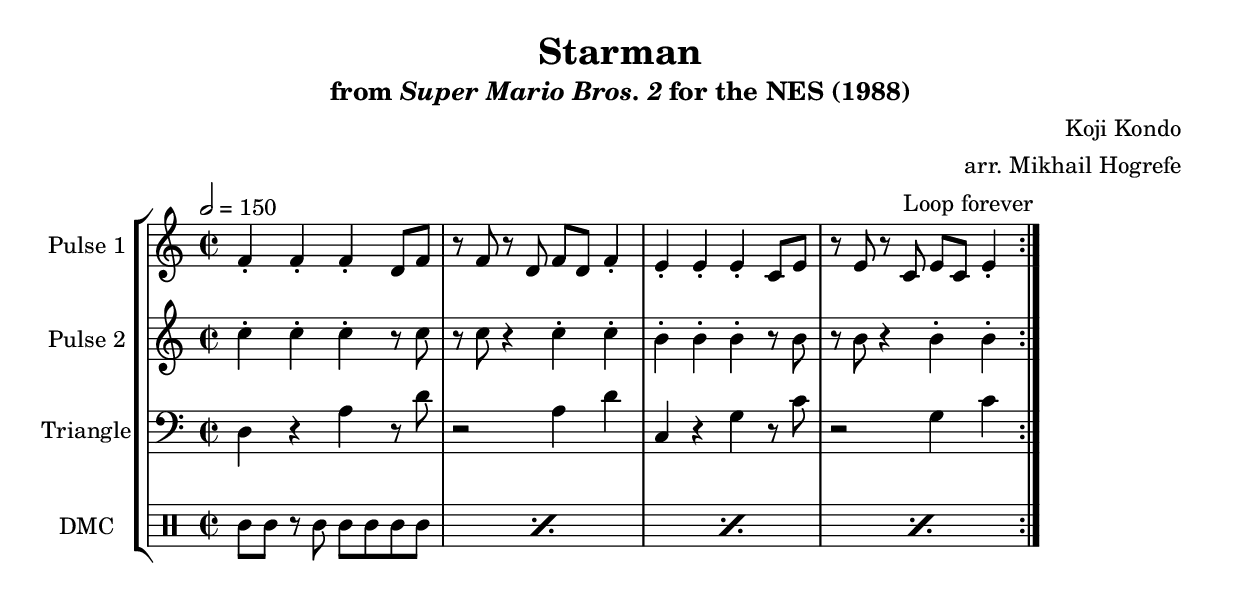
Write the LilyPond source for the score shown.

\version "2.20.0"

\book {
    \header {
        title = "Starman"
        subtitle = \markup { "from" {\italic "Super Mario Bros. 2"} "for the NES (1988)" }
        composer = "Koji Kondo"
        arranger = "arr. Mikhail Hogrefe"
    }

    \score {
        {
            \new StaffGroup <<
                \new Staff \relative c' {
                    \set Staff.instrumentName = "Pulse 1"
                    \set Staff.shortInstrumentName = "P.1"
\key c \major
\time 2/2
\tempo 2 = 150
                    \repeat volta 2 {
f4-. f-. f-. d8 f |
r8 f r d f d f4-. |
e4-. e-. e-. c8 e |
r8 e r c e c e4-. |
                    }
\once \override Score.RehearsalMark.self-alignment-X = #RIGHT
\mark \markup { \fontsize #-2 "Loop forever" }
                }

                \new Staff \relative c'' {
                    \set Staff.instrumentName = "Pulse 2"
                    \set Staff.shortInstrumentName = "P.2"
\key c \major
c4-. c-. c-. r8 c |
r8 c r4 c-. c-. |
b4-. b-. b-. r8 b |
r8 b r4 b-. b-. |
                }

                \new Staff \relative c {
                    \set Staff.instrumentName = "Triangle"
                    \set Staff.shortInstrumentName = "T."
\clef bass
\key c \major
d4 r a' r8 d |
r2 a4 d |
c,4 r g' r8 c |
r2 g4 c |
                }

                \new DrumStaff {
                    \drummode {
                        \set Staff.instrumentName="DMC"
                        \set Staff.shortInstrumentName="DMC"
\repeat percent 4 { cgl8 cgh r cgh cgh cgh cgl cgl | }
                    }
                }
            >>
        }
        \layout {
            \context {
                \Staff
                \RemoveEmptyStaves
            }
            \context {
                \DrumStaff
                \RemoveEmptyStaves
            }
        }
    }
}
